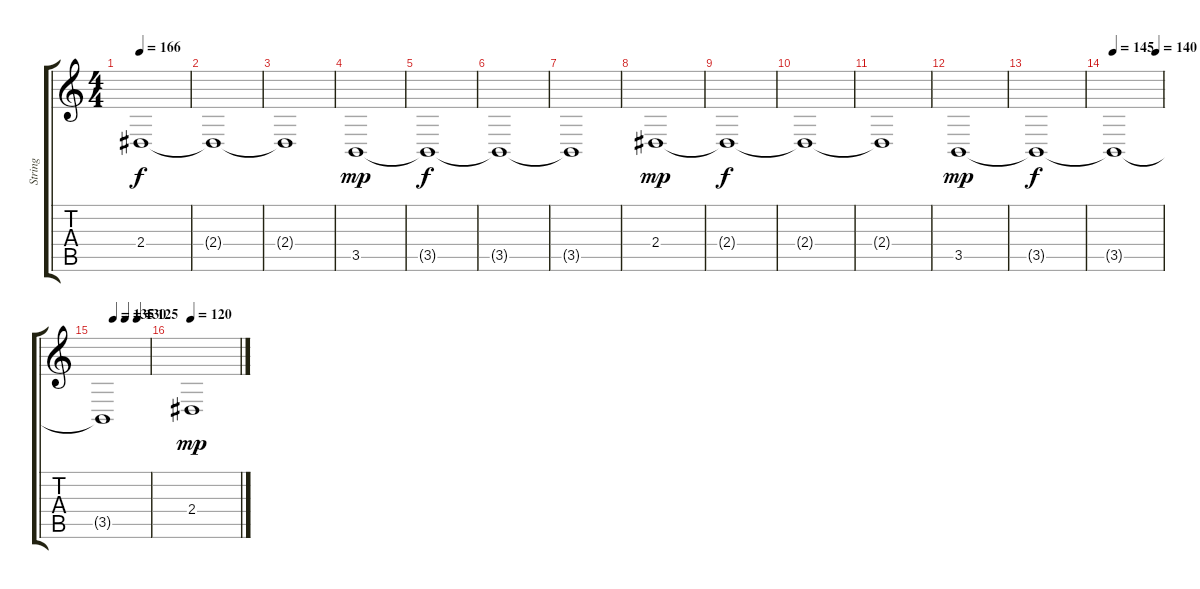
\track ("String" "String") {instrument stringensemble2}
\staff {score tabs}
\tuning (Eb4 Bb3 Gb3 Db3 Ab2 Eb2) {hide}
\ts (4 4)
\tempo 166
\clef g2
\ks c
2.4{t}.1{dy f} |
2.4{t}.1 |
2.4{t}.1 |
3.5.1{dy mp} |
3.5{t}.1{dy f} |
3.5{t}.1 |
3.5{t}.1 |
2.4.1{dy mp} |
2.4{t}.1{dy f} |
2.4{t}.1 |
2.4{t}.1 |
3.5.1{dy mp} |
3.5{t}.1{dy f} |
\tempo 145
\tempo (140 0.875)
3.5{t}.1 |
\tempo (135 0.25)
\tempo (130 0.5)
\tempo (125 0.75)
3.5{t}.1 |
\tempo 120
2.4.1{dy mp}
